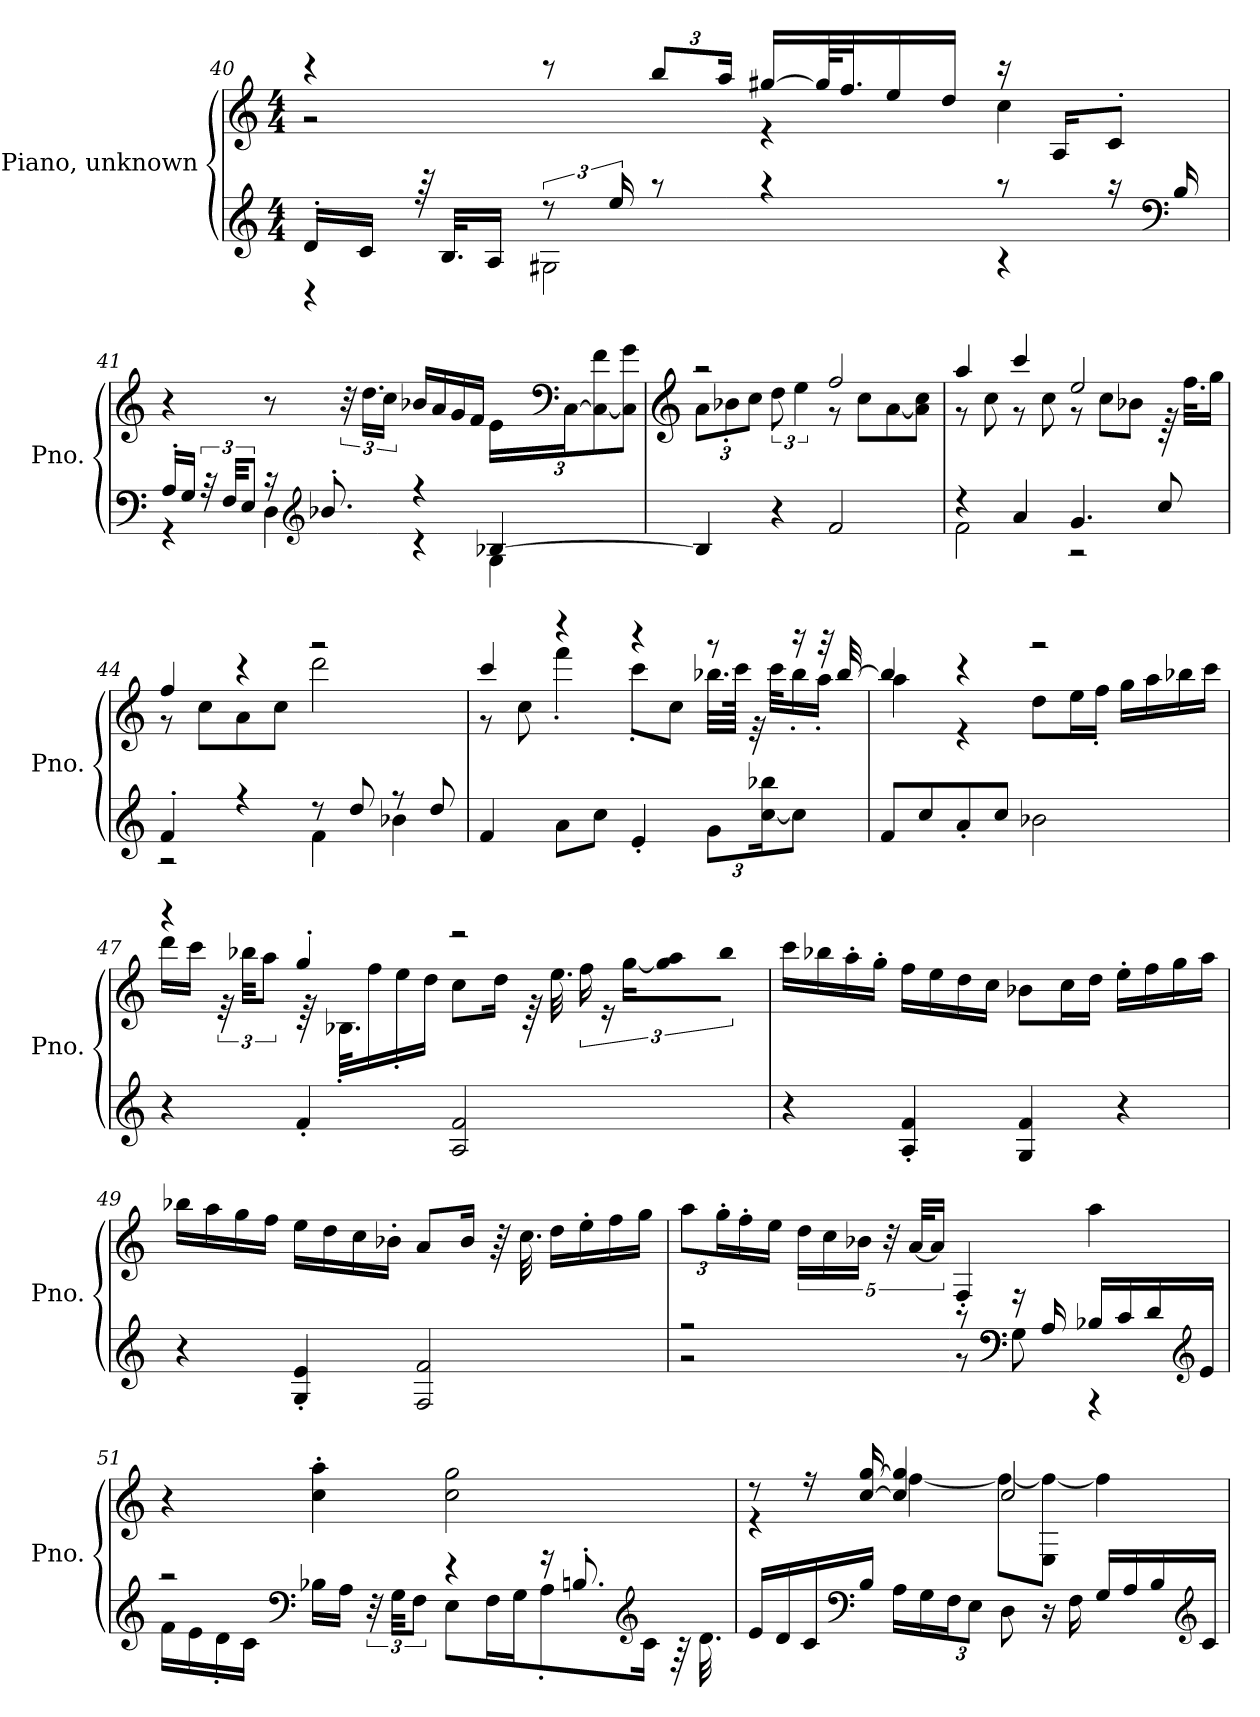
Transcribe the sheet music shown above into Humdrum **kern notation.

**kern	**kern
*part1	*part1
*staff2	*staff1
*I"Piano, unknown	*
*I'Pno.	*
*clefG2	*clefG2
*k[]	*k[]
*M4/4	*M4/4
=40	=40
*^	*^
16d'/LL	4r	4r	2r
16c/JJ	.	.	.
64r	.	.	.
32.B/KLL	.	.	.
16A/JJ	.	.	.
12r	2G#X\	8r	.
24ee/	.	.	.
*	*	*Xbrackettup	*
8r	.	12bb/L	.
.	.	24aa/Jk	.
4r	.	[16gg#X/LL	4r
.	.	64gg#/KL]	.
.	.	32.ff/J	.
.	.	16ee/	.
.	.	16dd/JJ	.
8r	4r	16r	4cc\
.	.	16A/KL	.
16r	.	8c'/J	.
*clefF4	*	*	*
16B/	.	.	.
*	*	*v	*v
!!LO:LB:g=z
=41	=41	=41
16A'/LL	4r	4r
16G/JJ	.	.
48r	.	.
48F/KKL	.	.
12E/J	.	.
16r	4D\	8r
*clefG2	*	*
8.b-X'/	.	.
*	*	*brackettup
.	.	48r
.	.	24.dd\LL
.	.	24cc\JJ
4r	4r	16b-X/LL
.	.	16a/
.	.	16g/
.	.	16f/JJ
*	*	*Xbrackettup
[4B-X/	4G\	24e\LL
*	*	*clefF4
.	.	[24C\J
.	.	12C\_ 12f\
.	.	12C\] 12g\J
*v	*v	*
=42	=42
*	*clefG2
*	*^
4B-/]	2r	12a\L
.	.	12b-X'\
.	.	12cc\J
*	*	*brackettup
4r	.	12dd\
.	.	6ee\
2f/	2ff/	8r
.	.	8cc\L
.	.	[8a\
.	.	8a\] 8cc\J
!!LO:LB:g=z	!!
=43	=43	=43
*^	*	*
4r	2f\	4aa/	8r
.	.	.	8cc\
4a/	.	4ccc/	8r
.	.	.	8cc\
4.g/	2r	2ee/	8r
.	.	.	8cc\L
.	.	.	8b-X\J
8cc/	.	.	64r
.	.	.	32.ff\KLL
.	.	.	16gg\JJ
=44	=44	=44	=44
4f'/	2r	4ff/	8r
.	.	.	8cc\L
4r	.	4r	8a\
.	.	.	8cc\J
8r	4f\	2r	2ddd\
8dd/	.	.	.
8r	4b-X\	.	.
8dd/	.	.	.
*v	*v	*	*
=45	=45	=45
4f/	4ccc/	8r
.	.	8cc\
8a\L	4r	4fff'\
8cc\J	.	.
4e'/	4r	8ccc'\L
.	.	8cc\J
*Xbrackettup	*	*
12g\L	8r	32.bb-X\LLL
.	.	64ccc\JJJk
.	.	32r
[24cc\ 24bb-X\K	.	.
.	.	32ccc\KLL
8cc\J]	16r	16bb-'\
.	32r	16aa'\JJ
.	[32bb-/	.
!!LO:PB:g=z	!!
=46	=46	=46
8f/L	4bb-/]	4aa\
8cc/	.	.
8a'/	4r	4r
8cc/J	.	.
2b-X\	2r	8dd\L
.	.	16ee\L
.	.	16ff'\JJ
.	.	16gg\LL
.	.	16aa\
.	.	16bb-X\
.	.	16ccc\JJ
=47	=47	=47
4r	4r	16ddd\LL
.	.	16ccc\JJ
.	.	48r
.	.	48bb-X\KKL
.	.	12aa\J
4f'/	4gg'/	64r
.	.	32.B-X'\KLL
.	.	16ff\
.	.	16ee'\
.	.	16dd\JJ
2A/ 2f/	2r	8cc\L
.	.	16dd\Jk
.	.	64r
.	.	32.ee\
.	.	24ff\
.	.	24r
.	.	[24gg\LL
.	.	16gg\] 16aa\
.	.	16bb-\JJ
*	*v	*v
!!LO:LB:g=z
=48	=48
4r	16ccc\LL
.	16bb-X\
.	16aa'\
.	16gg'\JJ
4A/' 4f/'	16ff\LL
.	16ee\
.	16dd\
.	16cc\JJ
4G/ 4f/	8b-X\L
.	16cc\L
.	16dd\JJ
4r	16ee'\LL
.	16ff\
.	16gg\
.	16aa\JJ
=49	=49
4r	16bb-X\LL
.	16aa\
.	16gg\
.	16ff\JJ
4G/' 4e/'	16ee\LL
.	16dd\
.	16cc\
.	16b-X'\JJ
2F/ 2f/	8a/L
.	16b-/Jk
.	64r
.	32.cc\
.	16dd\LL
.	16ee'\
.	16ff\
.	16gg\JJ
!!LO:LB:g=z
=50	=50
*^	*
*	*	*Xbrackettup
2r	2r	12aa\L
.	.	24gg'\L
.	.	16ff'\
.	.	16ee\JJ
*	*	*brackettup
.	.	20dd\LL
.	.	20cc\
.	.	20b-X\JJ
.	.	40r
.	.	[40a/KLL
.	.	20a/JJ]
8r	8r	4F'/
*clefF4	*	*
16r	8G\	.
16A/	.	.
16B-X/LL	4r	4aa\
16c/	.	.
16d/	.	.
*clefG2	*	*
16e/JJ	.	.
=51	=51	=51
2r	16f\LL	4r
.	16e\	.
.	16d'\	.
.	16c\JJ	.
*clefF4	*	*
.	16B-X\LL	4cc\' 4aa\'
.	16A\JJ	.
*	*brackettup	*
.	48r	.
.	48G\KKL	.
.	12F\J	.
4r	8E\L	2cc\ 2gg\
.	16F\L	.
.	16G\J	.
16r	8A'\	.
8.Bn'/	.	.
*clefG2	*	*
.	16c\Jk	.
.	64r	.
.	32.d\	.
*v	*v	*
!!LO:LB:g=z
=52	=52
*	*^
16e/LL	8r	4r
16d/	.	.
16c/	16r	.
*clefF4	*	*
16B/JJ	[16cc/ [16gg/	.
16A\LL	4cc/] 4gg/]	[4ff\
16G\	.	.
*Xbrackettup	*	*
24F\J	.	.
12E\J	.	.
8D\	2cc/	8ff\L_
16r	.	8E\ 8ff\_J
16F\	.	.
16G/LL	.	4ff\]
16A/	.	.
16B/	.	.
*clefG2	*	*
16c/JJ	.	.
*	*v	*v
=	=
*-	*-
